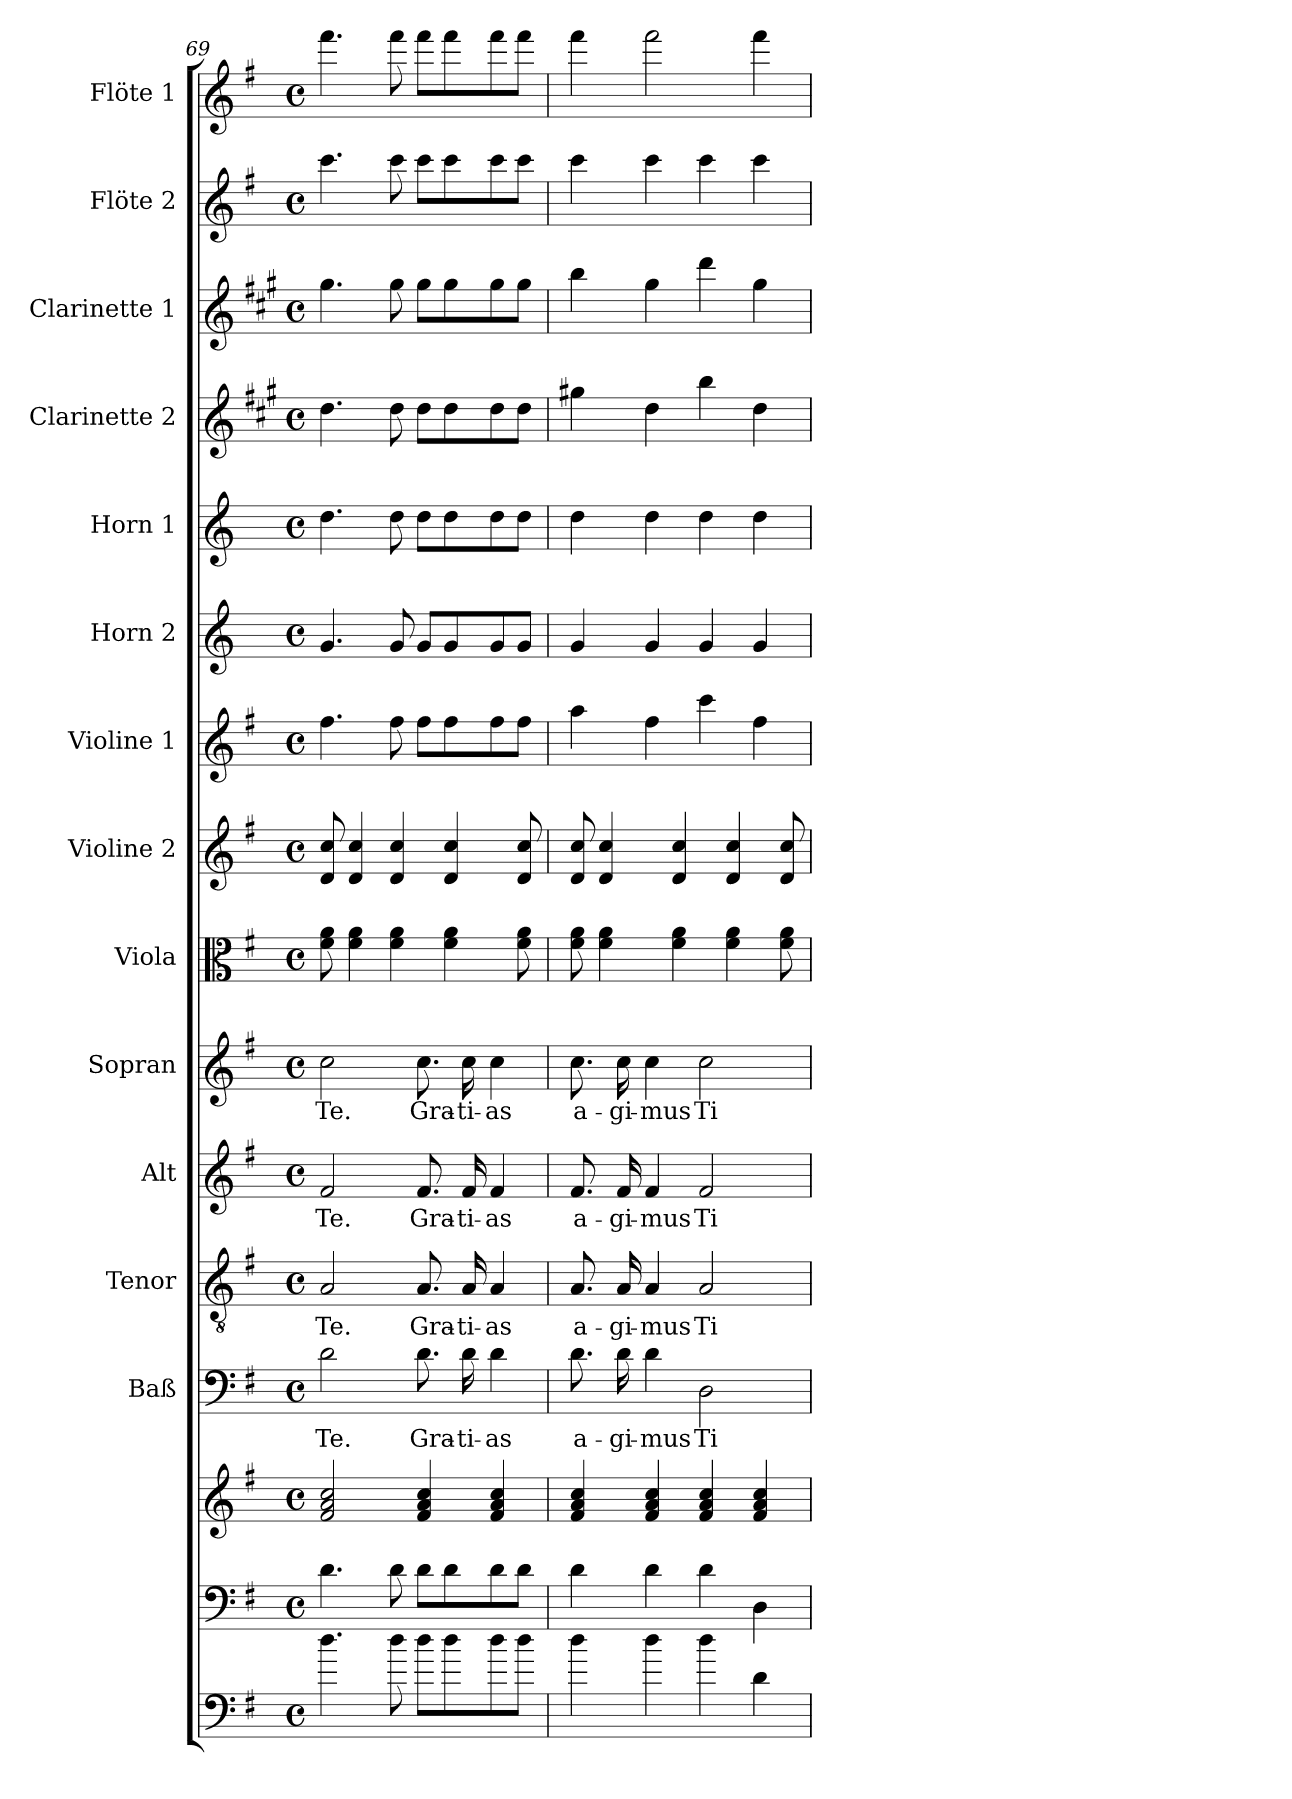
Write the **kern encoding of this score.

**kern	**kern	**kern	**kern	**text	**kern	**text	**kern	**text	**kern	**text	**kern	**kern	**kern	**kern	**kern	**kern	**kern	**kern	**kern
*part15	*part14	*part14	*part13	*part13	*part12	*part12	*part11	*part11	*part10	*part10	*part9	*part8	*part7	*part6	*part5	*part4	*part3	*part2	*part1
*staff16	*staff15	*staff14	*staff13	*staff13	*staff12	*staff12	*staff11	*staff11	*staff10	*staff10	*staff9	*staff8	*staff7	*staff6	*staff5	*staff4	*staff3	*staff2	*staff1
*	*	*	*I"Baß	*	*I"Tenor	*	*I"Alt	*	*I"Sopran	*	*I"Viola	*I"Violine 2	*I"Violine 1	*I"Horn 2	*I"Horn 1	*I"Clarinette 2	*I"Clarinette 1	*I"Flöte 2	*I"Flöte 1
*	*	*	*I'Baß	*	*I'Ten	*	*I'Alt	*	*I'Sop	*	*I'Vla.	*I'Vln. 2	*I'Vln. 1	*I'Hrn. 2	*I'Hrn. 1	*I'Cl. 2	*I'Cl. 1	*I'Fl. 2	*I'Fl. 1
*clefF4	*clefF4	*clefG2	*clefF4	*	*clefGv2	*	*clefG2	*	*clefG2	*	*clefC3	*clefG2	*clefG2	*clefG2	*clefG2	*clefG2	*clefG2	*clefG2	*clefG2
*ITrd7c12	*	*	*	*	*	*	*	*	*	*	*	*	*	*ITrd3c5	*ITrd3c5	*ITrd1c2	*ITrd1c2	*	*
*k[f#]	*k[f#]	*k[f#]	*k[f#]	*	*k[f#]	*	*k[f#]	*	*k[f#]	*	*k[f#]	*k[f#]	*k[f#]	*k[f#]	*k[f#]	*k[f#]	*k[f#]	*k[f#]	*k[f#]
*G:	*G:	*G:	*G:	*	*G:	*	*G:	*	*G:	*	*G:	*G:	*G:	*G:	*G:	*G:	*G:	*G:	*G:
*M4/4	*M4/4	*M4/4	*M4/4	*	*M4/4	*	*M4/4	*	*M4/4	*	*M4/4	*M4/4	*M4/4	*M4/4	*M4/4	*M4/4	*M4/4	*M4/4	*M4/4
*met(c)	*met(c)	*met(c)	*met(c)	*	*met(c)	*	*met(c)	*	*met(c)	*	*met(c)	*met(c)	*met(c)	*met(c)	*met(c)	*met(c)	*met(c)	*met(c)	*met(c)
=69	=69	=69	=69	=69	=69	=69	=69	=69	=69	=69	=69	=69	=69	=69	=69	=69	=69	=69	=69
!	!	!	!	!LO:LY:b	!	!LO:LY:b	!	!LO:LY:b	!	!LO:LY:b	!	!	!	!	!	!	!	!	!
4.d\	4.d\	2f#/ 2a/ 2cc/	2d\	Te.	2A/	Te.	2f#/	Te.	2cc\	Te.	8f#\ 8a\	8d/ 8cc/	4.ff#\	4.d/	4.a\	4.cc\	4.ff#\	4.ccc\	4.fff#\
.	.	.	.	.	.	.	.	.	.	.	4f#\ 4a\	4d/ 4cc/	.	.	.	.	.	.	.
8d\	8d\	.	.	.	.	.	.	.	.	.	4f#\ 4a\	4d/ 4cc/	8ff#\	8d/	8a\	8cc\	8ff#\	8ccc\	8fff#\
!	!	!	!	!LO:LY:b	!	!LO:LY:b	!	!LO:LY:b	!	!LO:LY:b	!	!	!	!	!	!	!	!	!
8d\L	8d\L	4f#/ 4a/ 4cc/	8.d\	Gra-	8.A/	Gra-	8.f#/	Gra-	8.cc\	Gra-	.	.	8ff#\L	8d/L	8a\L	8cc\L	8ff#\L	8ccc\L	8fff#\L
8d\	8d\	.	.	.	.	.	.	.	.	.	4f#\ 4a\	4d/ 4cc/	8ff#\	8d/	8a\	8cc\	8ff#\	8ccc\	8fff#\
!	!	!	!	!LO:LY:b	!	!LO:LY:b	!	!LO:LY:b	!	!LO:LY:b	!	!	!	!	!	!	!	!	!
.	.	.	16d\	-ti-	16A/	-ti-	16f#/	-ti-	16cc\	-ti-	.	.	.	.	.	.	.	.	.
!	!	!	!	!LO:LY:b	!	!LO:LY:b	!	!LO:LY:b	!	!LO:LY:b	!	!	!	!	!	!	!	!	!
8d\	8d\	4f#/ 4a/ 4cc/	4d\	-as	4A/	-as	4f#/	-as	4cc\	-as	.	.	8ff#\	8d/	8a\	8cc\	8ff#\	8ccc\	8fff#\
8d\J	8d\J	.	.	.	.	.	.	.	.	.	8f#\ 8a\	8d/ 8cc/	8ff#\J	8d/J	8a\J	8cc\J	8ff#\J	8ccc\J	8fff#\J
=70	=70	=70	=70	=70	=70	=70	=70	=70	=70	=70	=70	=70	=70	=70	=70	=70	=70	=70	=70
!	!	!	!	!LO:LY:b	!	!LO:LY:b	!	!LO:LY:b	!	!LO:LY:b	!	!	!	!	!	!	!	!	!
4d\	4d\	4f#/ 4a/ 4cc/	8.d\	a-	8.A/	a-	8.f#/	a-	8.cc\	a-	8f#\ 8a\	8d/ 8cc/	4aa\	4d/	4a\	4ff#X\	4aa\	4ccc\	4fff#\
.	.	.	.	.	.	.	.	.	.	.	4f#\ 4a\	4d/ 4cc/	.	.	.	.	.	.	.
!	!	!	!	!LO:LY:b	!	!LO:LY:b	!	!LO:LY:b	!	!LO:LY:b	!	!	!	!	!	!	!	!	!
.	.	.	16d\	-gi-	16A/	-gi-	16f#/	-gi-	16cc\	-gi-	.	.	.	.	.	.	.	.	.
!	!	!	!	!LO:LY:b	!	!LO:LY:b	!	!LO:LY:b	!	!LO:LY:b	!	!	!	!	!	!	!	!	!
4d\	4d\	4f#/ 4a/ 4cc/	4d\	-mus	4A/	-mus	4f#/	-mus	4cc\	-mus	.	.	4ff#\	4d/	4a\	4cc\	4ff#\	4ccc\	2fff#\
.	.	.	.	.	.	.	.	.	.	.	4f#\ 4a\	4d/ 4cc/	.	.	.	.	.	.	.
!	!	!	!	!LO:LY:b	!	!LO:LY:b	!	!LO:LY:b	!	!LO:LY:b	!	!	!	!	!	!	!	!	!
4d\	4d\	4f#/ 4a/ 4cc/	2D\	Ti-	2A/	Ti-	2f#/	Ti-	2cc\	Ti-	.	.	4ccc\	4d/	4a\	4aa\	4ccc\	4ccc\	.
.	.	.	.	.	.	.	.	.	.	.	4f#\ 4a\	4d/ 4cc/	.	.	.	.	.	.	.
4D\	4D\	4f#/ 4a/ 4cc/	.	.	.	.	.	.	.	.	.	.	4ff#\	4d/	4a\	4cc\	4ff#\	4ccc\	4fff#\
.	.	.	.	.	.	.	.	.	.	.	8f#\ 8a\	8d/ 8cc/	.	.	.	.	.	.	.
=	=	=	=	=	=	=	=	=	=	=	=	=	=	=	=	=	=	=	=
*-	*-	*-	*-	*-	*-	*-	*-	*-	*-	*-	*-	*-	*-	*-	*-	*-	*-	*-	*-
